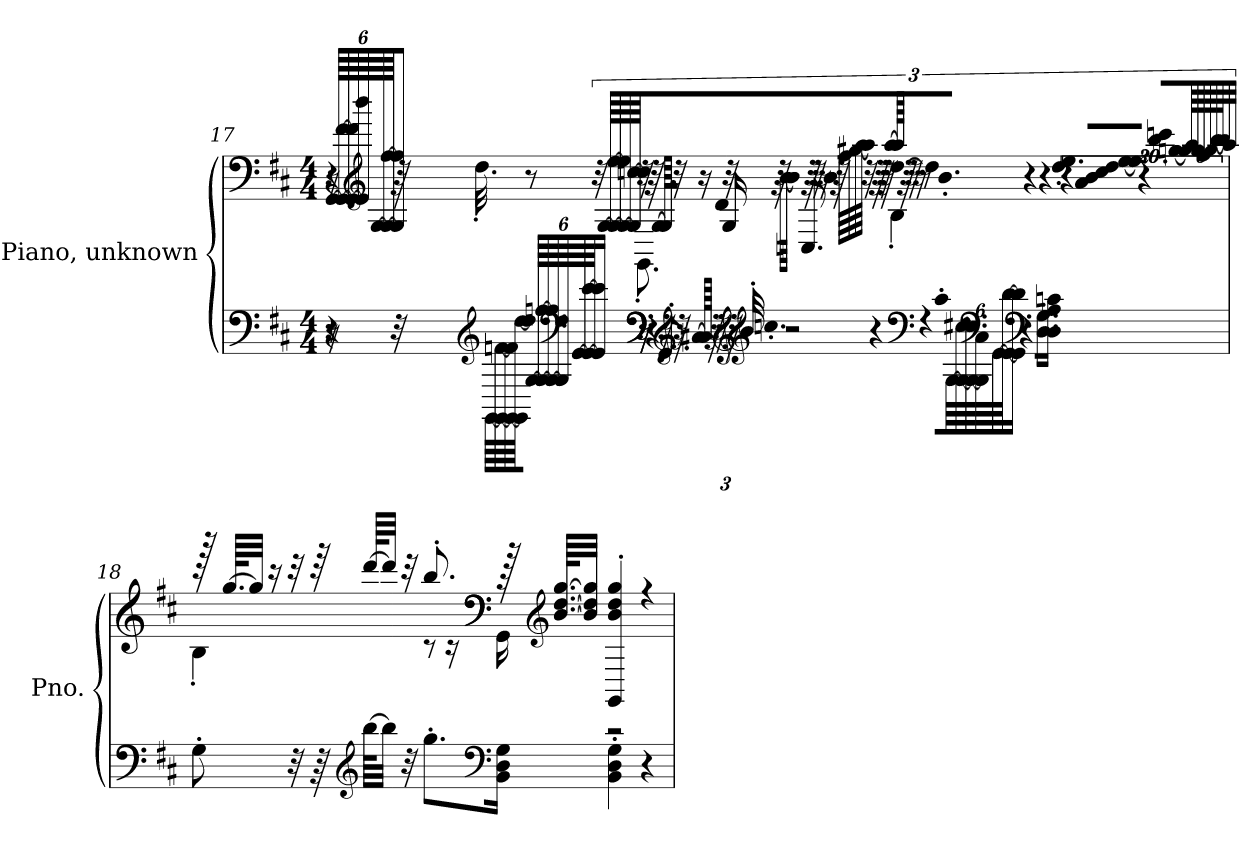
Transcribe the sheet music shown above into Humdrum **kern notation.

**kern	**kern
*part1	*part1
*staff2	*staff1
*I"Piano, unknown	*
*I'Pno.	*
!!LO:LB:g=z
*clefF4	*clefF4
*k[f#c#]	*k[f#c#]
*M4/4	*M4/4
=17	=17
*^	*
*	*^	*
*	*	*	*Xbrackettup
*	*	*	*^
*	*	*	*	*^
8r	16r	4r	[96GG/LLLL	16r	4r
.	.	.	96GG/_ [96f#/	.	.
.	.	.	96GG/_ 96f#/]	.	.
.	.	.	96GG/] 96dd/	.	.
*	*	*	*clefG2	*	*
.	.	.	[96G/	.	.
.	.	.	96G/_ [96ff#/JJJ	.	.
.	48r	.	8G/] 8ff#/]J	64r	.
.	.	.	.	32.dd'\	.
*clefG2	*	*	*	*	*
.	[96GG\LLLL	.	.	.	.
.	96GG\_ [96fn\	.	.	.	.
.	96GG\_ 96f\]	.	.	.	.
.	96GG\] [96dd\JJ	.	.	.	.
*Xbrackettup	*	*	*	*	*
[96G/LLLL	16dd\JJ]	.	.	8r	.
96G/_ [96ffn/	.	.	.	.	.
96G/_ 96ff/]	.	.	.	.	.
96G/] 96dd/	.	.	.	.	.
*clefF4	*	*	*	*	*
[96GG/	.	.	.	.	.
96GG/_ [96e/JJ	.	.	.	.	.
*	*	*	*brackettup	*	*
16GG/] 16e/]JJ	64r	.	48r	.	.
*clefG2	*	*	*	*	*
.	32.ccn'\	.	.	.	.
.	.	.	[96G/LLLL	.	.
.	.	.	96G/_ [96ee/	.	.
.	.	.	96G/_ 96ee/]	.	.
.	.	.	96G/] [96ccn/	.	.
16r	16r	16r	64cc/]	8.GG'\	32r
.	.	.	64d/	.	.
.	.	.	64b/	.	64r
.	.	.	[64dd/	.	[64G/KLLL
*clefF4	*	*	*	*	*
32r	32r	8.GG'/	64dd/J]	.	32G/JJJ]
.	.	.	32.b'/JJJ	.	.
64r	32c#'\LLL	.	.	.	32r
*clefG2	*	*	*	*	*
[64a#X/LLLL	.	.	.	.	.
64a#/JJJJ]	[96G\L	.	16r	.	16r
.	96G\_ [96cc#X\	.	.	.	.
64r	.	.	.	.	.
.	96G\_ 96cc#\]	.	.	.	.
32r	96G\] 96a#\	.	.	.	.
*clefF4	*	*	*	*	*
.	[96GG\	.	.	.	.
.	96GG\_ [96d\JJ	.	.	.	.
64r	16GG\] 16d\]JJ	.	32r	32r	16G/
*clefG2	*	*	*	*	*
32.b'/	.	.	.	.	.
.	.	.	32dd'/	64r	.
.	.	.	.	[64b\LLLL	.
!	!	!	!LO:N:vis=128	!	!
2r	4r	2r	1920%17r	64b\JJJJ]	8.Cn/
!	!	!	!LO:N:vis=64.	!	!
.	.	.	640%17ee/	.	.
.	.	.	.	64r	.
.	.	.	.	32r	.
.	.	.	1920ryy	.	.
!	!	!	!LO:N:vis=64	!	!
.	.	.	960%17a/LLLL	.	.
!	!	!	!LO:N:vis=64	!	!
.	.	.	960%17b/	.	.
.	.	.	.	16r	.
!	!	!	!LO:N:vis=64	!	!
.	.	.	960%17cc/	.	.
!	!	!	!LO:N:vis=64.	!	!
.	.	.	640%17dd/	.	.
.	.	.	1920ryy	.	.
!	!	!	!LO:N:vis=256	!	!
.	.	.	[1920%17ee/JJK	.	.
.	.	.	16ee/JJ]	64r	.
.	.	.	.	64ff#\LLLL	.
.	.	.	.	64gg#X\	.
.	.	.	.	[64aa\	.
.	.	.	64r	64aa\JJJJ]	32r
.	.	.	64bb/KLLL	64r	.
.	.	.	32cccn'/JJ	32r	64r
.	.	.	.	.	[64aa/LLLL
*clefF4	*	*	*	*	*
.	8.D\' 8.G\'L	.	[8ggn/	4B'\	64aa/JJJJ]
.	.	.	.	.	64r
.	.	.	.	.	32r
.	.	.	.	.	16r
*	*	*	*Xbrackettup	*	*
.	.	.	96gg/LLL]	.	8r
.	.	.	96aa/	.	.
.	.	.	96gg/	.	.
.	.	.	96ff#/	.	.
.	.	.	96gg/	.	.
.	.	.	[96bb/J	.	.
.	16D\ 16A\ 16cn\Jk	.	32bb/]	.	.
.	.	.	32aa/JJJ	.	.
*v	*v	*v	*	*	*
*	*	*v	*v
!!LO:LB:g=z
=18	=18	=18
8G'\	128r	4B'\
.	[64.gg/KLLL	.
.	32gg/JJJ]	.
.	16r	.
32r	32r	.
64r	64r	.
*clefG2	*	*
[64bb\KLLL	[64ddd/KLLL	.
32bb\JJJ]	32ddd/JJJ]	.
32r	32r	.
8.gg'\L	8.bb'/	8r
.	.	16r
*clefF4	*clefF4	*
16BB\ 16D\ 16G\Jk	128r	16GG\
*	*clefG2	*
.	[64.b/ [64.dd/ [64.gg/KLLL	.
.	32b/] 32dd/] 32gg/]JJJ	.
4BB\' 4D\' 4G\'	4GG/' 4b/' 4dd/' 4gg/'	2r
4r	4r	.
*	*v	*v
=	=
*-	*-
